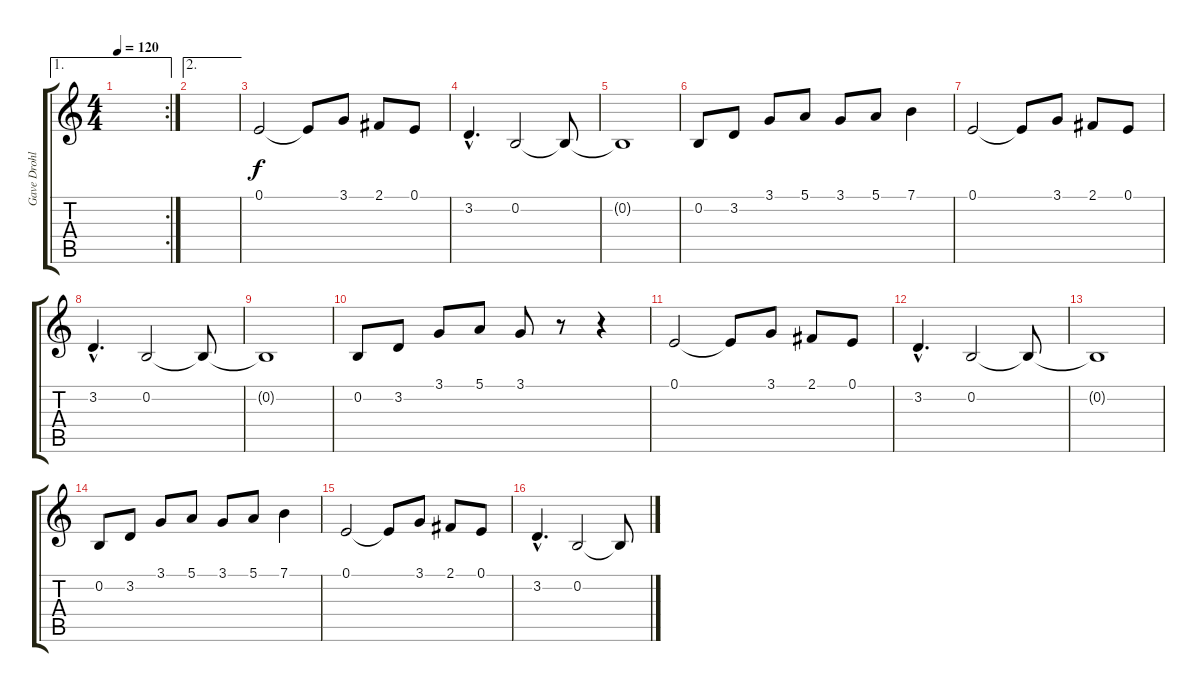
\track ("Gave Drohl" "Gave Drohl") {instrument lead2sawtooth}
\staff {score tabs}
\tuning (E4 B3 G3 D3 A2 E2) {hide}
\ae 1
\rc 2
\ts (4 4)
\tempo 120
\clef g2
\ks c
|
\ae 2
|
0.1.2{volume 8 balance 0 instrument lead2sawtooth} 0.1{t}.8 3.1.8 2.1.8 0.1.8 |
3.2{hac}.4{d} 0.2.2 0.2{t}.8 |
0.2{t}.1 |
0.2.8 3.2.8 3.1.8 5.1.8 3.1.8 5.1.8 7.1.4 |
0.1.2 0.1{t}.8 3.1.8 2.1.8 0.1.8 |
3.2{hac}.4{d} 0.2.2 0.2{t}.8 |
0.2{t}.1 |
0.2.8 3.2.8 3.1.8 5.1.8 3.1.8 r.8 r.4 |
0.1.2 0.1{t}.8 3.1.8 2.1.8 0.1.8 |
3.2{hac}.4{d} 0.2.2 0.2{t}.8 |
0.2{t}.1 |
0.2.8 3.2.8 3.1.8 5.1.8 3.1.8 5.1.8 7.1.4 |
0.1.2 0.1{t}.8 3.1.8 2.1.8 0.1.8 |
3.2{hac}.4{d} 0.2.2 0.2{t}.8
